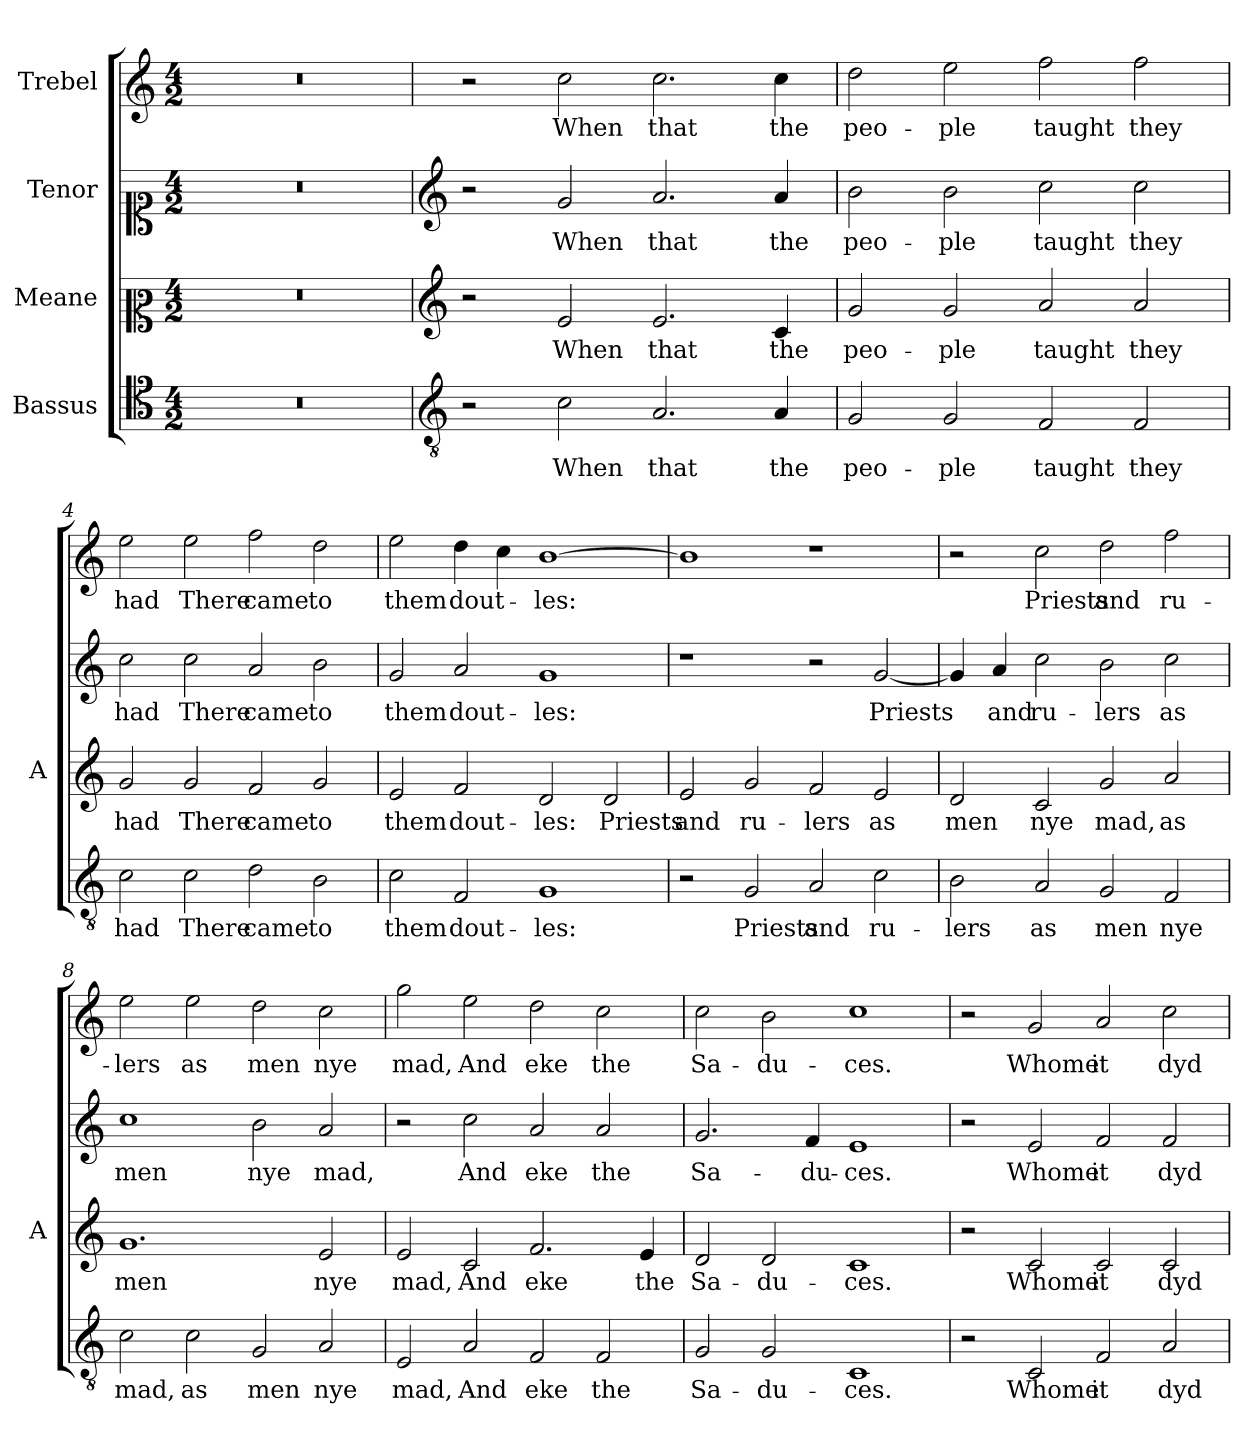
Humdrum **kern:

**kern	**text	**kern	**text	**kern	**text	**kern	**text
*part4	*part4	*part3	*part3	*part2	*part2	*part1	*part1
*staff4	*staff4	*staff3	*staff3	*staff2	*staff2	*staff1	*staff1
*I"Bassus	*	*I"Meane	*	*I"Tenor	*	*I"Trebel	*
*	*	*I'A	*	*	*	*	*
*clefC4	*	*clefC2	*	*clefC1	*	*clefG2	*
*k[]	*	*k[]	*	*k[]	*	*k[]	*
*C:	*	*C:	*	*C:	*	*C:	*
*M4/2	*	*M4/2	*	*M4/2	*	*M4/2	*
=1	=1	=1	=1	=1	=1	=1	=1
0r	.	0r	.	0r	.	0r	.
=2	=2	=2	=2	=2	=2	=2	=2
*clefGv2	*	*clefG2	*	*clefG2	*	*	*
2r	.	2r	.	2r	.	2r	.
!	!LO:LY:b	!	!LO:LY:b	!	!LO:LY:b	!	!LO:LY:b
2c\	When	2e/	When	2g/	When	2cc\	When
!	!LO:LY:b	!	!LO:LY:b	!	!LO:LY:b	!	!LO:LY:b
2.A/	that	2.e/	that	2.a/	that	2.cc\	that
!	!LO:LY:b	!	!LO:LY:b	!	!LO:LY:b	!	!LO:LY:b
4A/	the	4c/	the	4a/	the	4cc\	the
=3	=3	=3	=3	=3	=3	=3	=3
!	!LO:LY:b	!	!LO:LY:b	!	!LO:LY:b	!	!LO:LY:b
2G/	peo-	2g/	peo-	2b\	peo-	2dd\	peo-
!	!LO:LY:b	!	!LO:LY:b	!	!LO:LY:b	!	!LO:LY:b
2G/	-ple	2g/	-ple	2b\	-ple	2ee\	-ple
!	!LO:LY:b	!	!LO:LY:b	!	!LO:LY:b	!	!LO:LY:b
2F/	taught	2a/	taught	2cc\	taught	2ff\	taught
!	!LO:LY:b	!	!LO:LY:b	!	!LO:LY:b	!	!LO:LY:b
2F/	they	2a/	they	2cc\	they	2ff\	they
=4	=4	=4	=4	=4	=4	=4	=4
!	!LO:LY:b	!	!LO:LY:b	!	!LO:LY:b	!	!LO:LY:b
2c\	had	2g/	had	2cc\	had	2ee\	had
!	!LO:LY:b	!	!LO:LY:b	!	!LO:LY:b	!	!LO:LY:b
2c\	There	2g/	There	2cc\	There	2ee\	There
!	!LO:LY:b	!	!LO:LY:b	!	!LO:LY:b	!	!LO:LY:b
2d\	came	2f/	came	2a/	came	2ff\	came
!	!LO:LY:b	!	!LO:LY:b	!	!LO:LY:b	!	!LO:LY:b
2B\	to	2g/	to	2b\	to	2dd\	to
!!LO:LB:g=z
=5	=5	=5	=5	=5	=5	=5	=5
!	!LO:LY:b	!	!LO:LY:b	!	!LO:LY:b	!	!LO:LY:b
2c\	them	2e/	them	2g/	them	2ee\	them
!	!LO:LY:b	!	!LO:LY:b	!	!LO:LY:b	!	!LO:LY:b
2F/	dout-	2f/	dout-	2a/	dout-	4dd\	dout-
.	.	.	.	.	.	4cc\	.
!	!LO:LY:b	!	!LO:LY:b	!	!LO:LY:b	!	!LO:LY:b
1G	-les:	2d/	-les:	1g	-les:	[1b	-les:
!	!	!	!LO:LY:b	!	!	!	!
.	.	2d/	Priests	.	.	.	.
=6	=6	=6	=6	=6	=6	=6	=6
!	!	!	!LO:LY:b	!	!	!	!
2r	.	2e/	and	1r	.	1b]	.
!	!LO:LY:b	!	!LO:LY:b	!	!	!	!
2G/	Priests	2g/	ru-	.	.	.	.
!	!LO:LY:b	!	!LO:LY:b	!	!	!	!
2A/	and	2f/	-lers	2r	.	1r	.
!	!LO:LY:b	!	!LO:LY:b	!	!LO:LY:b	!	!
2c\	ru-	2e/	as	[2g/	Priests	.	.
=7	=7	=7	=7	=7	=7	=7	=7
!	!LO:LY:b	!	!LO:LY:b	!	!	!	!
2B\	-lers	2d/	men	4g/]	.	2r	.
!	!	!	!	!	!LO:LY:b	!	!
.	.	.	.	4a/	and	.	.
!	!LO:LY:b	!	!LO:LY:b	!	!LO:LY:b	!	!LO:LY:b
2A/	as	2c/	nye	2cc\	ru-	2cc\	Priests
!	!LO:LY:b	!	!LO:LY:b	!	!LO:LY:b	!	!LO:LY:b
2G/	men	2g/	mad,	2b\	-lers	2dd\	and
!	!LO:LY:b	!	!LO:LY:b	!	!LO:LY:b	!	!LO:LY:b
2F/	nye	2a/	as	2cc\	as	2ff\	ru-
!!LO:PB:g=z
=8	=8	=8	=8	=8	=8	=8	=8
!	!LO:LY:b	!	!LO:LY:b	!	!LO:LY:b	!	!LO:LY:b
2c\	mad,	1.g	men	1cc	men	2ee\	-lers
!	!LO:LY:b	!	!	!	!	!	!LO:LY:b
2c\	as	.	.	.	.	2ee\	as
!	!LO:LY:b	!	!	!	!LO:LY:b	!	!LO:LY:b
2G/	men	.	.	2b\	nye	2dd\	men
!	!LO:LY:b	!	!LO:LY:b	!	!LO:LY:b	!	!LO:LY:b
2A/	nye	2e/	nye	2a/	mad,	2cc\	nye
=9	=9	=9	=9	=9	=9	=9	=9
!	!LO:LY:b	!	!LO:LY:b	!	!	!	!LO:LY:b
2E/	mad,	2e/	mad,	2r	.	2gg\	mad,
!	!LO:LY:b	!	!LO:LY:b	!	!LO:LY:b	!	!LO:LY:b
2A/	And	2c/	And	2cc\	And	2ee\	And
!	!LO:LY:b	!	!LO:LY:b	!	!LO:LY:b	!	!LO:LY:b
2F/	eke	2.f/	eke	2a/	eke	2dd\	eke
!	!LO:LY:b	!	!	!	!LO:LY:b	!	!LO:LY:b
2F/	the	.	.	2a/	the	2cc\	the
!	!	!	!LO:LY:b	!	!	!	!
.	.	4e/	the	.	.	.	.
=10	=10	=10	=10	=10	=10	=10	=10
!	!LO:LY:b	!	!LO:LY:b	!	!LO:LY:b	!	!LO:LY:b
2G/	Sa-	2d/	Sa-	2.g/	Sa-	2cc\	Sa-
!	!LO:LY:b	!	!LO:LY:b	!	!	!	!LO:LY:b
2G/	-du-	2d/	-du-	.	.	2b\	-du-
!	!	!	!	!	!LO:LY:b	!	!
.	.	.	.	4f/	-du-	.	.
!	!LO:LY:b	!	!LO:LY:b	!	!LO:LY:b	!	!LO:LY:b
1C	-ces.	1c	-ces.	1e	-ces.	1cc	-ces.
!!LO:LB:g=z
=11	=11	=11	=11	=11	=11	=11	=11
2r	.	2r	.	2r	.	2r	.
!	!LO:LY:b	!	!LO:LY:b	!	!LO:LY:b	!	!LO:LY:b
2C/	Whome	2c/	Whome	2e/	Whome	2g/	Whome
!	!LO:LY:b	!	!LO:LY:b	!	!LO:LY:b	!	!LO:LY:b
2F/	it	2c/	it	2f/	it	2a/	it
!	!LO:LY:b	!	!LO:LY:b	!	!LO:LY:b	!	!LO:LY:b
2A/	dyd	2c/	dyd	2f/	dyd	2cc\	dyd
=	=	=	=	=	=	=	=
*-	*-	*-	*-	*-	*-	*-	*-
